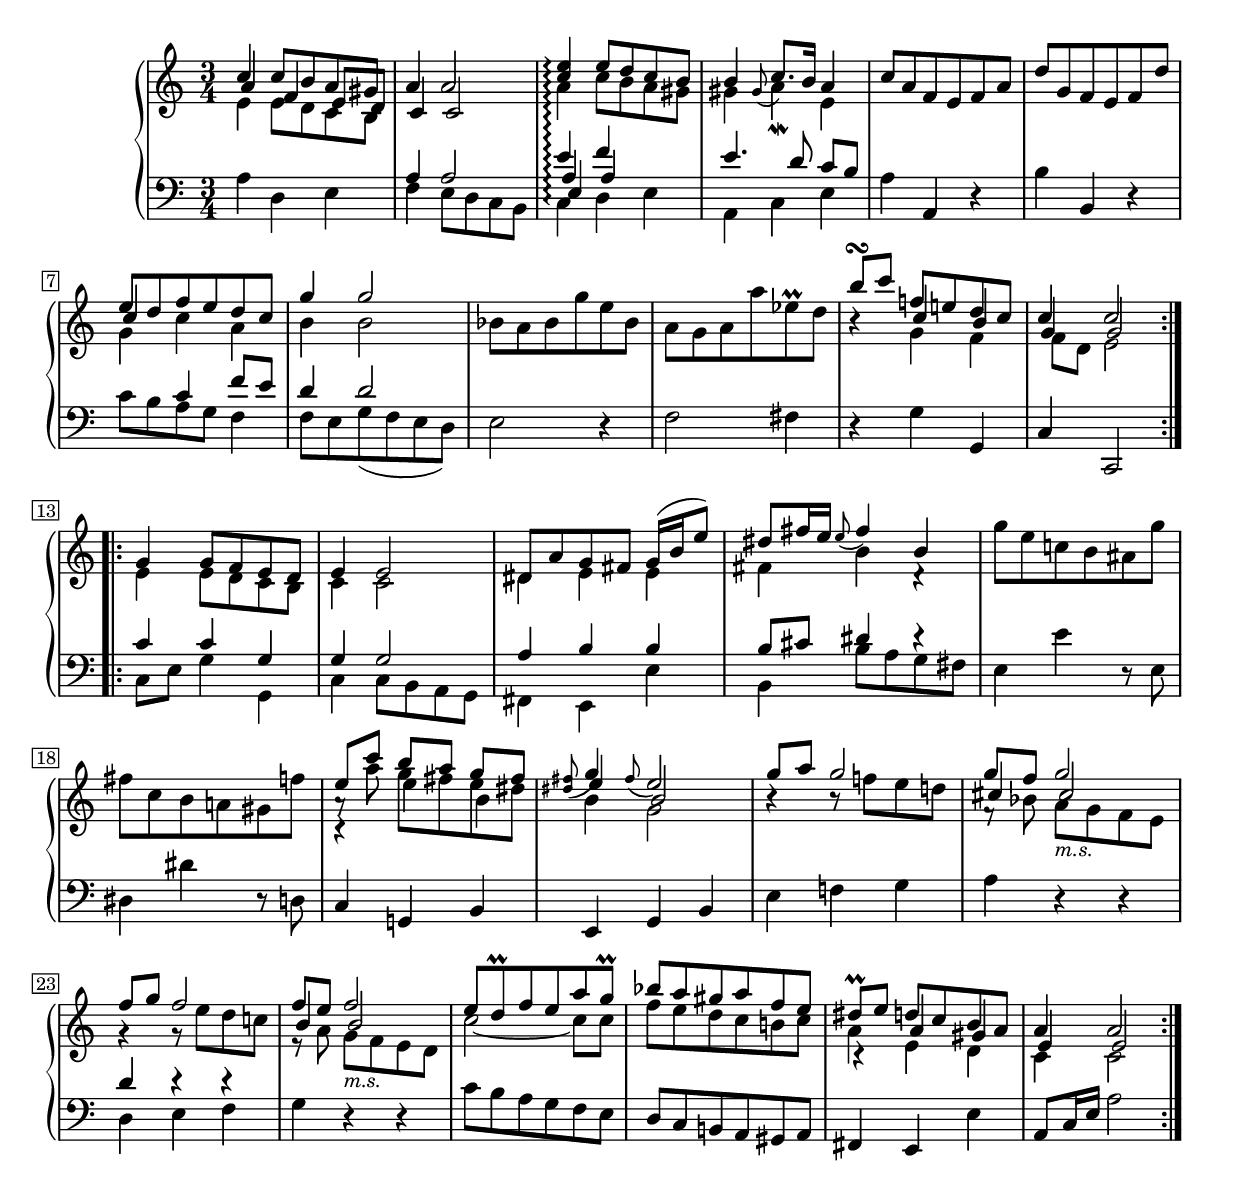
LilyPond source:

Global = {
  \key a \minor
  \time 3/4
  \include "../../global.ly"
}

Soprano = \context Voice = "one" \relative c'' {
  \voiceOne
  \stemUp\tieUp
  \override MultiMeasureRest.staff-position = #0
  \override Rest.staff-position = #0
  \label #'SuiteIISarabande
  \repeat volta 2 {
  %1
  | c4 c8 b a gis
  | a4 a2
  | <c e>4\arpeggio e8 d c b
  | b4 c8. b16 a4
  %5
  | c8 a f e f a
  | d g, f e f d'
  | e d f e d c
  | g'4 g2
  | \stemNeutral bes,8 a bes g' e bes
  %10
  | a g a a' ees\prall d
  | \stemUp b'[\turn c] f,![ e! d c]
  | c4 c2
    \break
  }
  \repeat volta 2 {
  | g4 g8 f e d
  | e4 e2
  %15
  | dis8 a' g fis g16( b e8)
  | dis8 fis16 e \slurDown \appoggiatura e8 fis4 b,
  | \stemNeutral g'8 e c! b ais g'
  | fis c b a! gis f'
  | \stemUp e c' b[ a]  g[ fis]
  %20
  | \appoggiatura <dis fis>8 g4 \appoggiatura fis8 e2
  | g8 a g2
  | g8 f g2
  | f8 g f2
  | f8 e f2
  %25
  | e8 d\prall f e a g\prall
  | bes a gis a f e
  | dis\prall e d[ c b a]
  | a4 a2
  }
}

Alto = \context Voice = "two" \relative c'' {
  \voiceTwo
  \stemUp
  \override Rest.staff-position = #0
  %1
  | \override NoteColumn.force-hshift = #0.3
    a4
    \override NoteColumn.force-hshift = #1
    f
    \override NoteColumn.force-hshift = #0.5
    e8 d
  | \override NoteColumn.force-hshift = #0.3 c4 c2
  | \revert NoteColumn.force-hshift
    \stemDown a'4\arpeggio c8 b a gis
  | gis4 \once\stemUp \appoggiatura gis8 a4_\mordent e
  %5
  | s2.*2
  | \once\stemUp \once\override NoteColumn.force-hshift = #0.3 c'4 c a
  | b b2
  | s2.*2
  %11
  | \stemUp r4 \override NoteColumn.force-hshift = #0.2 c b
  | g4 g2
  | \stemDown \revert NoteColumn.force-hshift e4 e8 d c b
  | c4 c2
  %15
  | dis4 e e
  | fis b d,\rest
  | s2.*2
  | a'8\rest a' g[ fis e dis]
  %20
  | \stemUp \override NoteColumn.force-hshift = #0.3 e4 b2
  | \revert NoteColumn.force-hshift r4 \stemDown r8 f'! e d
  | \stemUp \override NoteColumn.force-hshift = #0.3 cis4 cis2
  | \stemDown g4\rest g8\rest e' d c!
  | \stemUp \override NoteColumn.force-hshift = #0.3 b4 b2
  %25
  | \stemDown \revert NoteColumn.force-hshift c2~ c8 c
  | f e d c b c
  | a4 \stemUp \override NoteColumn.force-hshift = #0.3 a gis
  | e4 e2
}

Tenor = \context Voice = "three" \relative c' {
  \voiceThree
  \stemDown
  \override Rest.staff-position = #0
  %1
  | \change Staff = "upper" e4 e8 d c b
  | \change Staff = "lower" \stemUp a4 a2
  | << {
      \stemUp \once\override NoteColumn.force-hshift = #0.8 e4\arpeggio
    } \\ {
      \stemUp \once\override NoteColumn.force-hshift = #0.4 a\arpeggio
    } \\ {
      \stemUp \once\override NoteColumn.force-hshift = #0 e'\arpeggio
    } >>
    << {
      \stemUp \once\override NoteColumn.force-hshift = #0.4 a,4
    } \\ {
      \stemUp \once\override NoteColumn.force-hshift = #0 f'
    } >>
    s4
  | e4. d8 c[ b]
  %5
  | s2.*2
  | \change Staff = "upper" \stemDown g'4
    \change Staff = "lower" \stemUp c, f8 e
  | d4 d2
  | s2.*2
  %11
  | s4 \change Staff = "upper" \stemDown g f
  | \once\override NoteColumn.force-hshift = #1 f8[ d] e2
  | \change Staff = "lower" \stemUp
    c4 c g
  | g g2
  %15
  | a4 b b
  | b8[ cis] dis4 d\rest
  | s2.*2
  | \change Staff = "upper" \stemDown
    c4\rest
    \override NoteColumn.force-hshift = #0.4
    \override Stem.length = #5 e' b
    \revert Stem.length
  | \revert NoteColumn.force-hshift b4 g2
  | s2.
  %22
  | f8\rest bes a[_\markup { "m.s." } g f e]
  | \change Staff = "lower" \stemUp
    d4 d\rest d\rest
  | \change Staff = "upper" \stemDown
    e8\rest a g[_\markup { "m.s." } f e d]
  %25
  | s2.*2
  | \once\override Voice.Rest.X-offset = #0.6 c4\rest e d
  | c c2


}

Bass = \context Voice = "four" \relative c' {
  \voiceFour
  \stemDown\tieDown
  \override MultiMeasureRest.staff-position = #0
  \override Rest.staff-position = #0
  \repeat volta 2 {
  %1
  | a4 d, e
  | f e8 d c b
  | c4\arpeggio d e
  | a, c e
  %5
  |\stemNeutral  a a, r
  | b' b, r
  | \stemDown c'8 b a g f4
  | f8 e g( f e d)
  | e2 r4
  %10
  | f2 fis4
  | \stemNeutral r4 g g,
  | c c,2
  }
  \repeat volta 2 {
  | \stemDown c'8 e g4 g,
  | c4 c8 b a g
  %15
  | fis4 e e'
  | b b'8 a g fis
  | e4 e' r8 e,
  | dis4 dis' r8 d,!
  | \stemNeutral c4 g! b
  %20
  | e, g b
  | e f! g
  | a r r
  | d, e f
  | g r r
  %25
  | c8 b a g f e
  | d c b! a gis a
  | fis4 e e'
  | a,8 c16 e a2
  }
}

\score {
  \new PianoStaff \with { connectArpeggios = ##t }
  <<
    \accidentalStyle Score.piano
    \context Staff = "upper" <<
      \set Staff.midiInstrument = #"acoustic grand"
      \Global
      \clef treble
      \Soprano
      \Alto
    >>
    \context Staff = "lower" <<
      \set Staff.midiInstrument = #"acoustic grand"
      \Global
      \clef bass
      \Tenor
      \Bass
    >>
  >>
  \header {
    composer = ##f % "Johann Sebastian Bach"
    opus = ##f % "BWV 807"
    title = \markup { "Sarabande" }
    subtitle = ##f
  }
  \layout {
    \context {
      \PianoStaff
      \override Parentheses.font-size = #-2
      \override TextScript.font-shape = #'italic
      \override TextScript.font-size = #-1
    }
  }
  \midi {
    \tempo 4 = 100
  }
}
